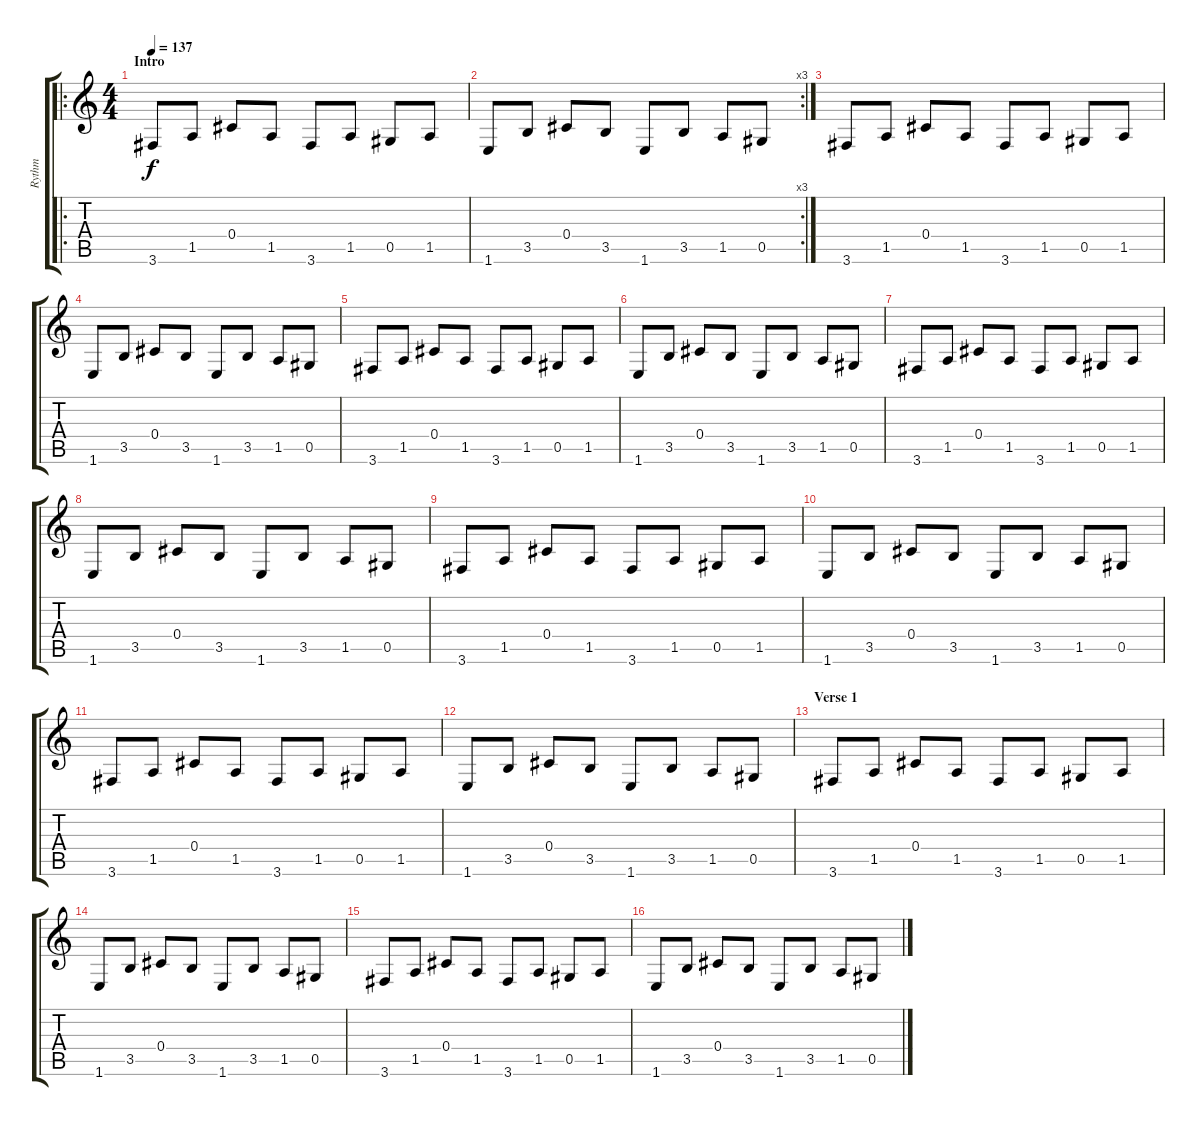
\track ("Rythm" "Rythm") {instrument electricguitarclean}
\staff {score tabs}
\tuning (Eb4 Bb3 Gb3 Db3 Ab2 Eb2) {hide}
\ro
\ts (4 4)
\section ("" "Intro")
\tempo 137
\clef g2
\ks c
3.6.8{dy f instrument electricguitarclean} 1.5.8 0.4.8 1.5.8 3.6.8 1.5.8 0.5.8 1.5.8 |
\rc 3
1.6.8 3.5.8 0.4.8 3.5.8 1.6.8 3.5.8 1.5.8 0.5.8 |
3.6.8 1.5.8 0.4.8 1.5.8 3.6.8 1.5.8 0.5.8 1.5.8 |
1.6.8 3.5.8 0.4.8 3.5.8 1.6.8 3.5.8 1.5.8 0.5.8 |
3.6.8 1.5.8 0.4.8 1.5.8 3.6.8 1.5.8 0.5.8 1.5.8 |
1.6.8 3.5.8 0.4.8 3.5.8 1.6.8 3.5.8 1.5.8 0.5.8 |
3.6.8 1.5.8 0.4.8 1.5.8 3.6.8 1.5.8 0.5.8 1.5.8 |
1.6.8 3.5.8 0.4.8 3.5.8 1.6.8 3.5.8 1.5.8 0.5.8 |
3.6.8 1.5.8 0.4.8 1.5.8 3.6.8 1.5.8 0.5.8 1.5.8 |
1.6.8 3.5.8 0.4.8 3.5.8 1.6.8 3.5.8 1.5.8 0.5.8 |
3.6.8 1.5.8 0.4.8 1.5.8 3.6.8 1.5.8 0.5.8 1.5.8 |
1.6.8 3.5.8 0.4.8 3.5.8 1.6.8 3.5.8 1.5.8 0.5.8 |
\section ("" "Verse 1")
3.6.8 1.5.8 0.4.8 1.5.8 3.6.8 1.5.8 0.5.8 1.5.8 |
1.6.8 3.5.8 0.4.8 3.5.8 1.6.8 3.5.8 1.5.8 0.5.8 |
3.6.8 1.5.8 0.4.8 1.5.8 3.6.8 1.5.8 0.5.8 1.5.8 |
1.6.8 3.5.8 0.4.8 3.5.8 1.6.8 3.5.8 1.5.8 0.5.8
